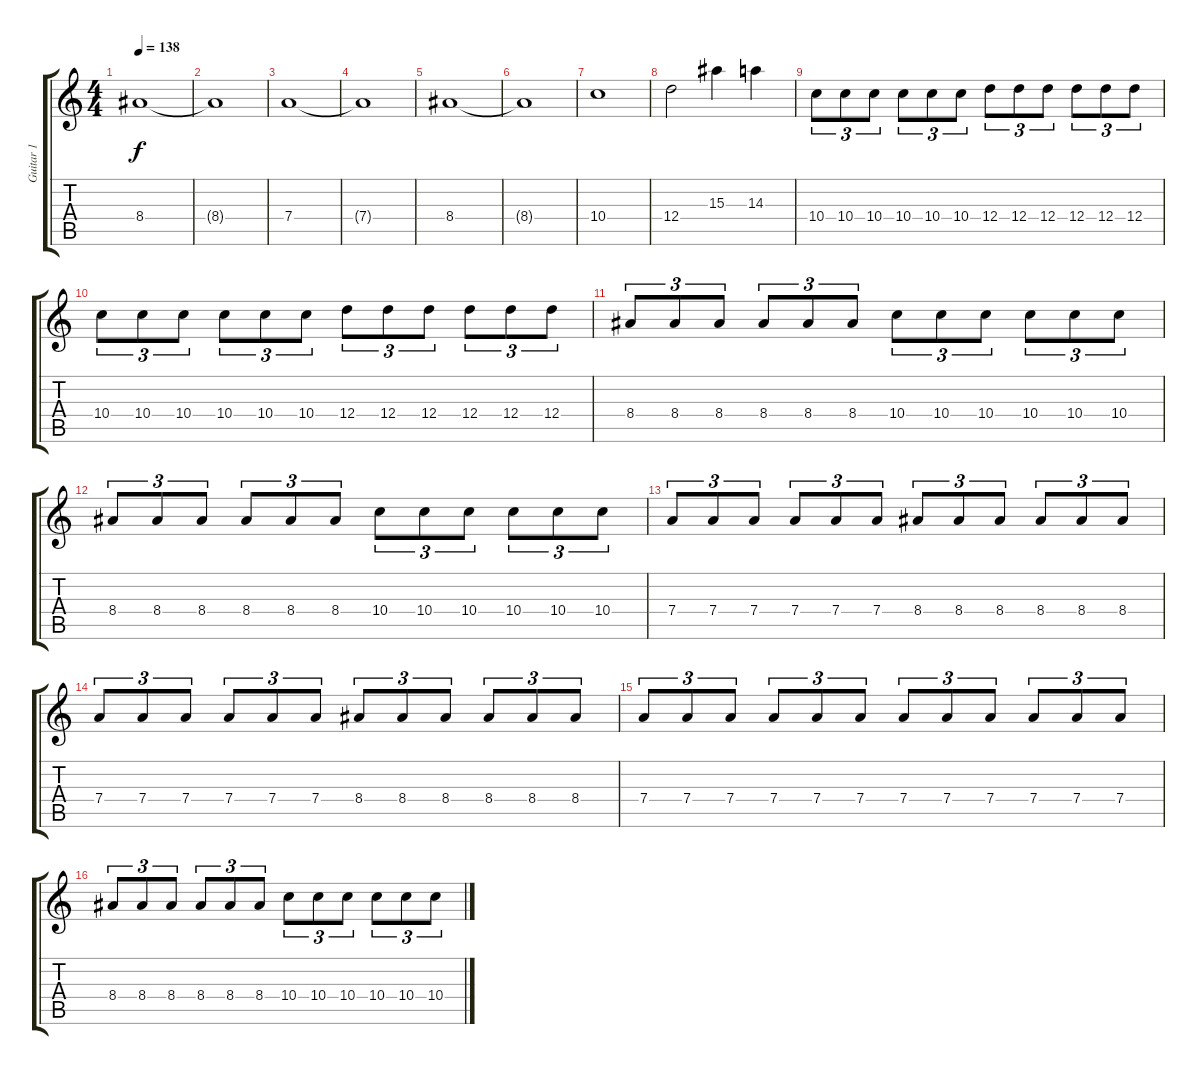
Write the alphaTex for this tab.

\track ("Guitar 1" "Guitar 1") {instrument distortionguitar}
\staff {score tabs}
\tuning (E4 B3 G3 D3 A2 E2) {hide}
\ts (4 4)
\tempo 138
\clef g2
\ks c
8.4.1{dy f} |
8.4{t}.1 |
7.4.1 |
7.4{t}.1 |
8.4.1 |
8.4{t}.1 |
10.4.1 |
12.4.2 15.3.4 14.3.4 |
10.4.8{tu (3 2)} 10.4.8{tu (3 2)} 10.4.8{tu (3 2)} 10.4.8{tu (3 2)} 10.4.8{tu (3 2)} 10.4.8{tu (3 2)} 12.4.8{tu (3 2)} 12.4.8{tu (3 2)} 12.4.8{tu (3 2)} 12.4.8{tu (3 2)} 12.4.8{tu (3 2)} 12.4.8{tu (3 2)} |
10.4.8{tu (3 2)} 10.4.8{tu (3 2)} 10.4.8{tu (3 2)} 10.4.8{tu (3 2)} 10.4.8{tu (3 2)} 10.4.8{tu (3 2)} 12.4.8{tu (3 2)} 12.4.8{tu (3 2)} 12.4.8{tu (3 2)} 12.4.8{tu (3 2)} 12.4.8{tu (3 2)} 12.4.8{tu (3 2)} |
8.4.8{tu (3 2)} 8.4.8{tu (3 2)} 8.4.8{tu (3 2)} 8.4.8{tu (3 2)} 8.4.8{tu (3 2)} 8.4.8{tu (3 2)} 10.4.8{tu (3 2)} 10.4.8{tu (3 2)} 10.4.8{tu (3 2)} 10.4.8{tu (3 2)} 10.4.8{tu (3 2)} 10.4.8{tu (3 2)} |
8.4.8{tu (3 2)} 8.4.8{tu (3 2)} 8.4.8{tu (3 2)} 8.4.8{tu (3 2)} 8.4.8{tu (3 2)} 8.4.8{tu (3 2)} 10.4.8{tu (3 2)} 10.4.8{tu (3 2)} 10.4.8{tu (3 2)} 10.4.8{tu (3 2)} 10.4.8{tu (3 2)} 10.4.8{tu (3 2)} |
7.4.8{tu (3 2)} 7.4.8{tu (3 2)} 7.4.8{tu (3 2)} 7.4.8{tu (3 2)} 7.4.8{tu (3 2)} 7.4.8{tu (3 2)} 8.4.8{tu (3 2)} 8.4.8{tu (3 2)} 8.4.8{tu (3 2)} 8.4.8{tu (3 2)} 8.4.8{tu (3 2)} 8.4.8{tu (3 2)} |
7.4.8{tu (3 2)} 7.4.8{tu (3 2)} 7.4.8{tu (3 2)} 7.4.8{tu (3 2)} 7.4.8{tu (3 2)} 7.4.8{tu (3 2)} 8.4.8{tu (3 2)} 8.4.8{tu (3 2)} 8.4.8{tu (3 2)} 8.4.8{tu (3 2)} 8.4.8{tu (3 2)} 8.4.8{tu (3 2)} |
7.4.8{tu (3 2)} 7.4.8{tu (3 2)} 7.4.8{tu (3 2)} 7.4.8{tu (3 2)} 7.4.8{tu (3 2)} 7.4.8{tu (3 2)} 7.4.8{tu (3 2)} 7.4.8{tu (3 2)} 7.4.8{tu (3 2)} 7.4.8{tu (3 2)} 7.4.8{tu (3 2)} 7.4.8{tu (3 2)} |
8.4.8{tu (3 2)} 8.4.8{tu (3 2)} 8.4.8{tu (3 2)} 8.4.8{tu (3 2)} 8.4.8{tu (3 2)} 8.4.8{tu (3 2)} 10.4.8{tu (3 2)} 10.4.8{tu (3 2)} 10.4.8{tu (3 2)} 10.4.8{tu (3 2)} 10.4.8{tu (3 2)} 10.4.8{tu (3 2)}
